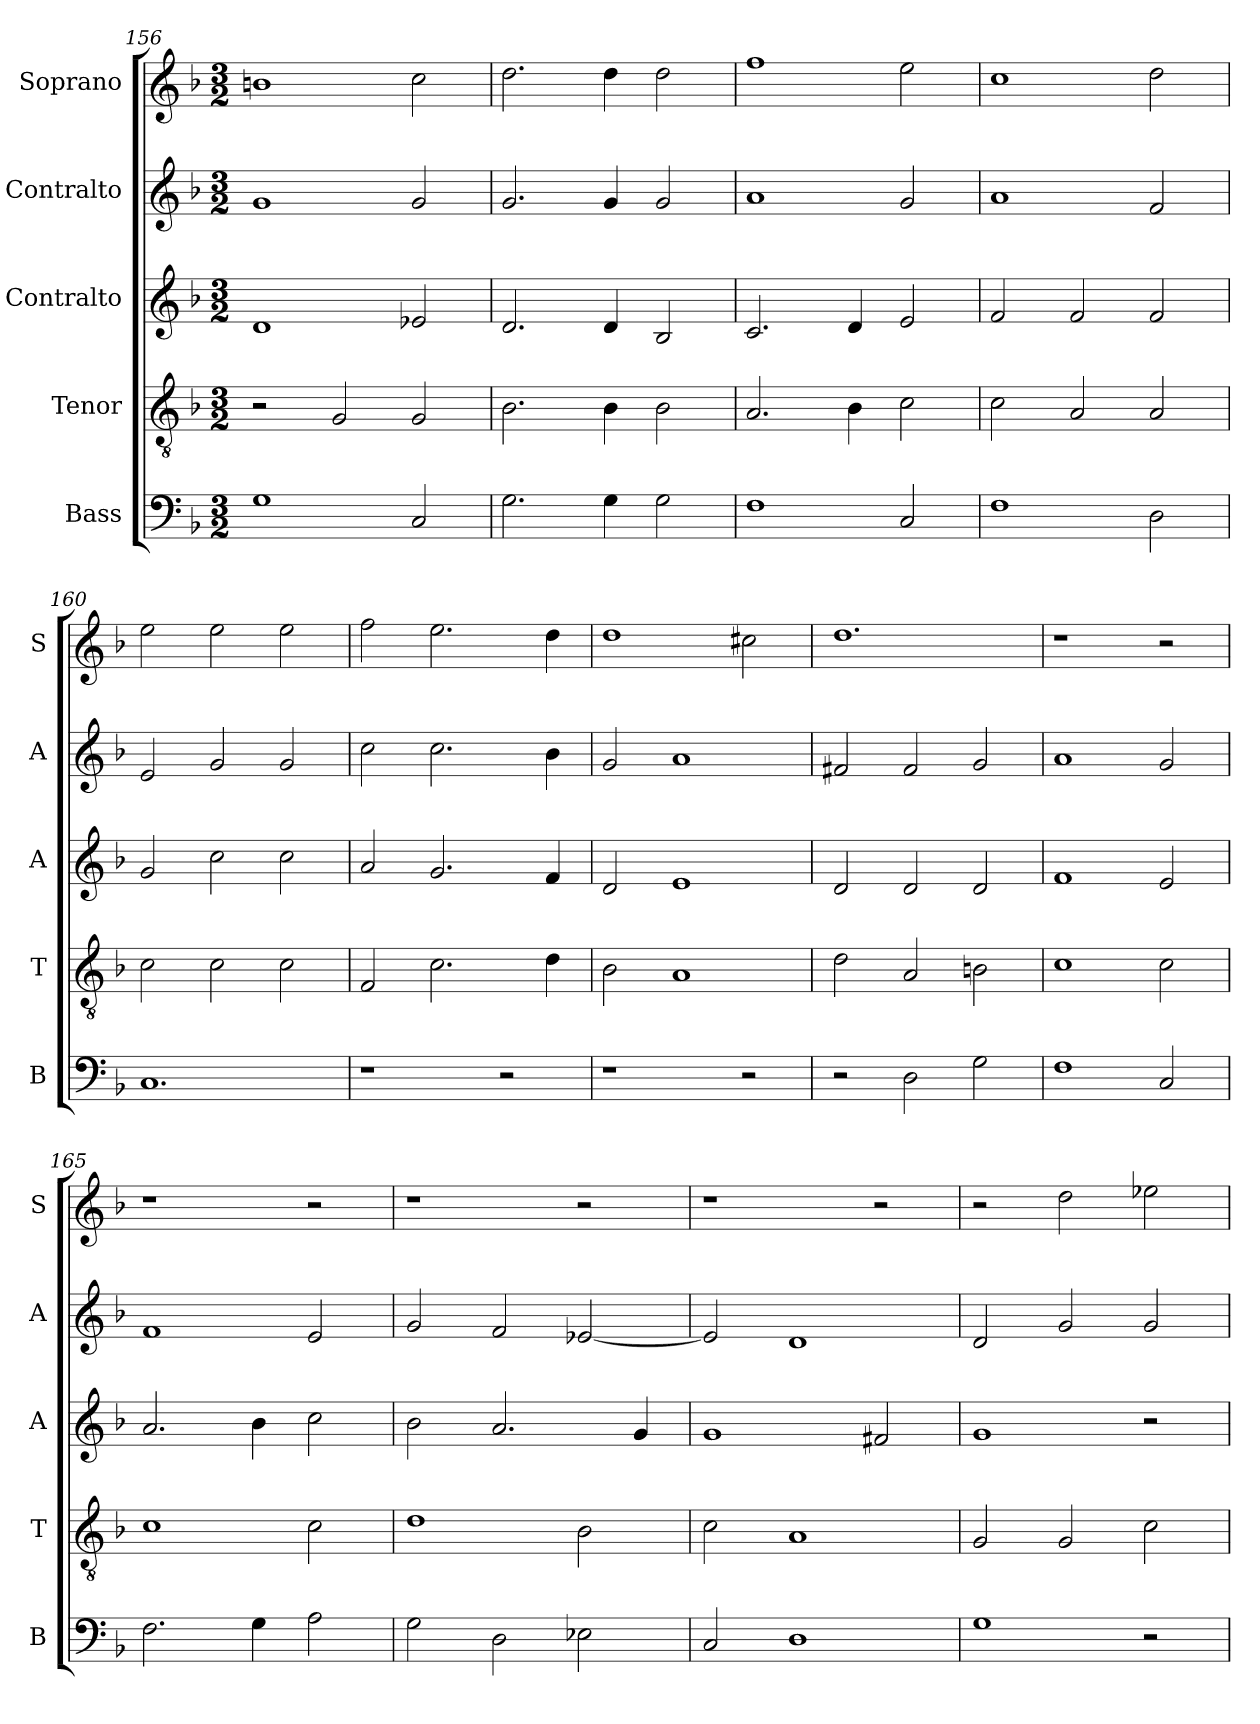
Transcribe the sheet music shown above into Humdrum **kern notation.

**kern	**kern	**kern	**kern	**kern
*part5	*part4	*part3	*part2	*part1
*staff5	*staff4	*staff3	*staff2	*staff1
*I"Bass	*I"Tenor	*I"Contralto	*I"Contralto	*I"Soprano
*I'B	*I'T	*I'A	*I'A	*I'S
*clefF4	*clefGv2	*clefG2	*clefG2	*clefG2
*k[b-]	*k[b-]	*k[b-]	*k[b-]	*k[b-]
*G:dor	*G:dor	*G:dor	*G:dor	*G:dor
*M3/2	*M3/2	*M3/2	*M3/2	*M3/2
=156	=156	=156	=156	=156
1G	2r	1d	1g	1bn
.	2G	.	.	.
2C	2G	2e-X	2g	2cc
=157	=157	=157	=157	=157
2.G	2.B-	2.d	2.g	2.dd
4G	4B-	4d	4g	4dd
2G	2B-	2B-	2g	2dd
=158	=158	=158	=158	=158
1F	2.A	2.c	1a	1ff
.	4B-	4d	.	.
2C	2c	2e	2g	2ee
=159	=159	=159	=159	=159
1F	2c	2f	1a	1cc
.	2A	2f	.	.
2D	2A	2f	2f	2dd
=160	=160	=160	=160	=160
1.C	2c	2g	2e	2ee
.	2c	2cc	2g	2ee
.	2c	2cc	2g	2ee
=161	=161	=161	=161	=161
1r	2F	2a	2cc	2ff
.	2.c	2.g	2.cc	2.ee
2r	.	.	.	.
.	4d	4f	4b-	4dd
=162	=162	=162	=162	=162
1r	2B-	2d	2g	1dd
.	1A	1e	1a	.
2r	.	.	.	2cc#X
=163	=163	=163	=163	=163
2r	2d	2d	2f#X	1.dd
2D	2A	2d	2f#	.
2G	2Bn	2d	2g	.
=164	=164	=164	=164	=164
1F	1c	1f	1a	1r
2C	2c	2e	2g	2r
=165	=165	=165	=165	=165
2.F	1c	2.a	1f	1r
4G	.	4b-	.	.
2A	2c	2cc	2e	2r
=166	=166	=166	=166	=166
2G	1d	2b-	2g	1r
2D	.	2.a	2f	.
2E-X	2B-	.	[2e-X	2r
.	.	4g	.	.
=167	=167	=167	=167	=167
2C	2c	1g	2e-]	1r
1D	1A	.	1d	.
.	.	2f#X	.	2r
=168	=168	=168	=168	=168
1G	2G	1g	2d	2r
.	2G	.	2g	2dd
2r	2c	2r	2g	2ee-X
=	=	=	=	=
*-	*-	*-	*-	*-
